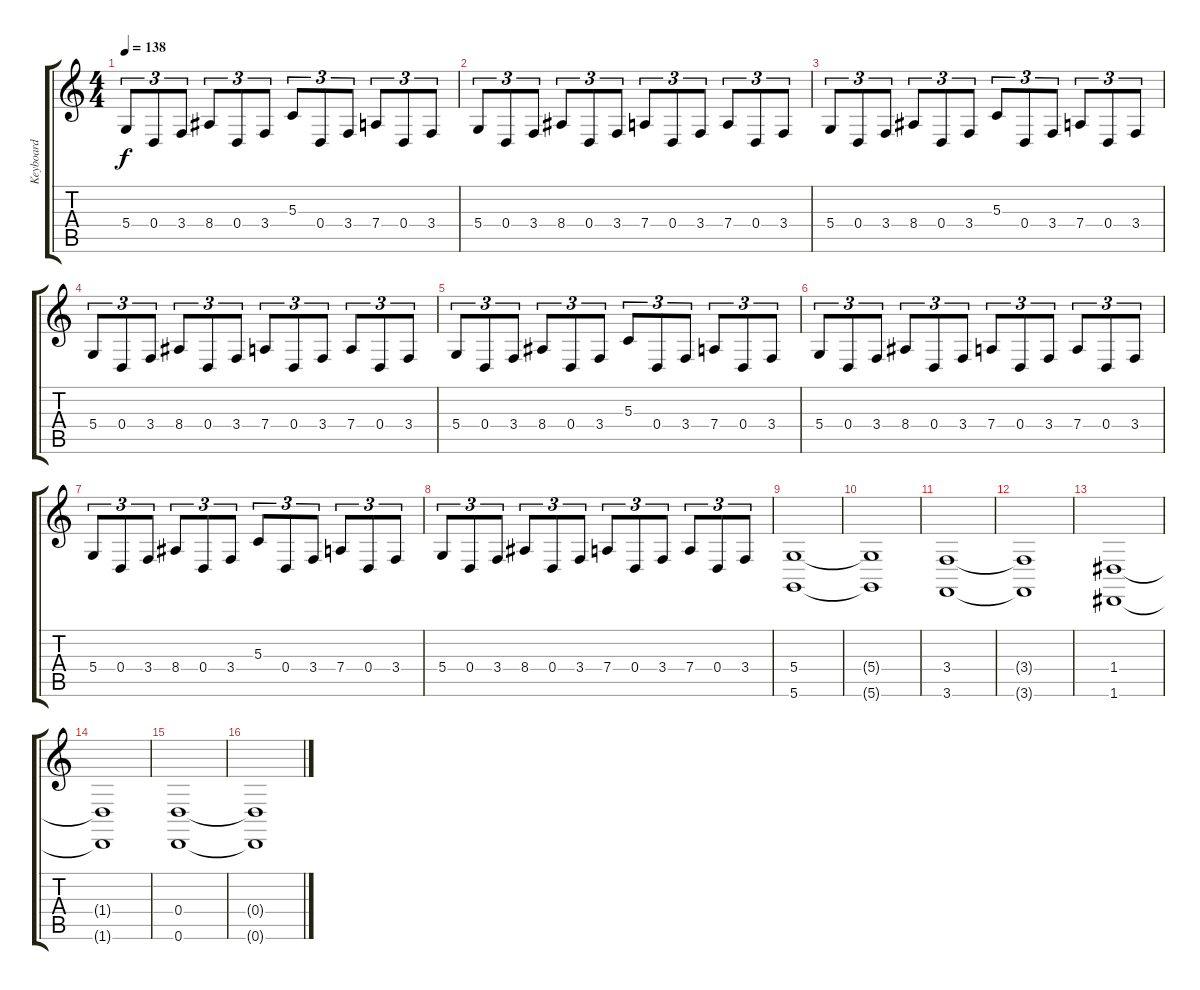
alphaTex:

\track ("Keyboard" "Keyboard") {instrument stringensemble1}
\staff {score tabs}
\tuning (E4 B3 G3 D3 A2 D2) {hide}
\ts (4 4)
\tempo 138
\clef g2
\ks c
5.4.8{tu (3 2) dy f instrument fx4atmosphere} 0.4.8{tu (3 2)} 3.4.8{tu (3 2)} 8.4.8{tu (3 2)} 0.4.8{tu (3 2)} 3.4.8{tu (3 2)} 5.3.8{tu (3 2)} 0.4.8{tu (3 2)} 3.4.8{tu (3 2)} 7.4.8{tu (3 2)} 0.4.8{tu (3 2)} 3.4.8{tu (3 2)} |
5.4.8{tu (3 2) instrument fx4atmosphere} 0.4.8{tu (3 2)} 3.4.8{tu (3 2)} 8.4.8{tu (3 2)} 0.4.8{tu (3 2)} 3.4.8{tu (3 2)} 7.4.8{tu (3 2)} 0.4.8{tu (3 2)} 3.4.8{tu (3 2)} 7.4.8{tu (3 2)} 0.4.8{tu (3 2)} 3.4.8{tu (3 2)} |
5.4.8{tu (3 2) instrument fx4atmosphere} 0.4.8{tu (3 2)} 3.4.8{tu (3 2)} 8.4.8{tu (3 2)} 0.4.8{tu (3 2)} 3.4.8{tu (3 2)} 5.3.8{tu (3 2)} 0.4.8{tu (3 2)} 3.4.8{tu (3 2)} 7.4.8{tu (3 2)} 0.4.8{tu (3 2)} 3.4.8{tu (3 2)} |
5.4.8{tu (3 2) instrument fx4atmosphere} 0.4.8{tu (3 2)} 3.4.8{tu (3 2)} 8.4.8{tu (3 2)} 0.4.8{tu (3 2)} 3.4.8{tu (3 2)} 7.4.8{tu (3 2)} 0.4.8{tu (3 2)} 3.4.8{tu (3 2)} 7.4.8{tu (3 2)} 0.4.8{tu (3 2)} 3.4.8{tu (3 2)} |
5.4.8{tu (3 2) instrument fx4atmosphere} 0.4.8{tu (3 2)} 3.4.8{tu (3 2)} 8.4.8{tu (3 2)} 0.4.8{tu (3 2)} 3.4.8{tu (3 2)} 5.3.8{tu (3 2)} 0.4.8{tu (3 2)} 3.4.8{tu (3 2)} 7.4.8{tu (3 2)} 0.4.8{tu (3 2)} 3.4.8{tu (3 2)} |
5.4.8{tu (3 2) instrument fx4atmosphere} 0.4.8{tu (3 2)} 3.4.8{tu (3 2)} 8.4.8{tu (3 2)} 0.4.8{tu (3 2)} 3.4.8{tu (3 2)} 7.4.8{tu (3 2)} 0.4.8{tu (3 2)} 3.4.8{tu (3 2)} 7.4.8{tu (3 2)} 0.4.8{tu (3 2)} 3.4.8{tu (3 2)} |
5.4.8{tu (3 2) instrument fx4atmosphere} 0.4.8{tu (3 2)} 3.4.8{tu (3 2)} 8.4.8{tu (3 2)} 0.4.8{tu (3 2)} 3.4.8{tu (3 2)} 5.3.8{tu (3 2)} 0.4.8{tu (3 2)} 3.4.8{tu (3 2)} 7.4.8{tu (3 2)} 0.4.8{tu (3 2)} 3.4.8{tu (3 2)} |
5.4.8{tu (3 2) instrument fx4atmosphere} 0.4.8{tu (3 2)} 3.4.8{tu (3 2)} 8.4.8{tu (3 2)} 0.4.8{tu (3 2)} 3.4.8{tu (3 2)} 7.4.8{tu (3 2)} 0.4.8{tu (3 2)} 3.4.8{tu (3 2)} 7.4.8{tu (3 2)} 0.4.8{tu (3 2)} 3.4.8{tu (3 2)} |
(5.4 5.6).1{volume 11 instrument choiraahs} |
(5.4{t} 5.6{t}).1 |
(3.4 3.6).1 |
(3.4{t} 3.6{t}).1 |
(1.4 1.6).1 |
(1.4{t} 1.6{t}).1 |
(0.4 0.6).1 |
(0.4{t} 0.6{t}).1
